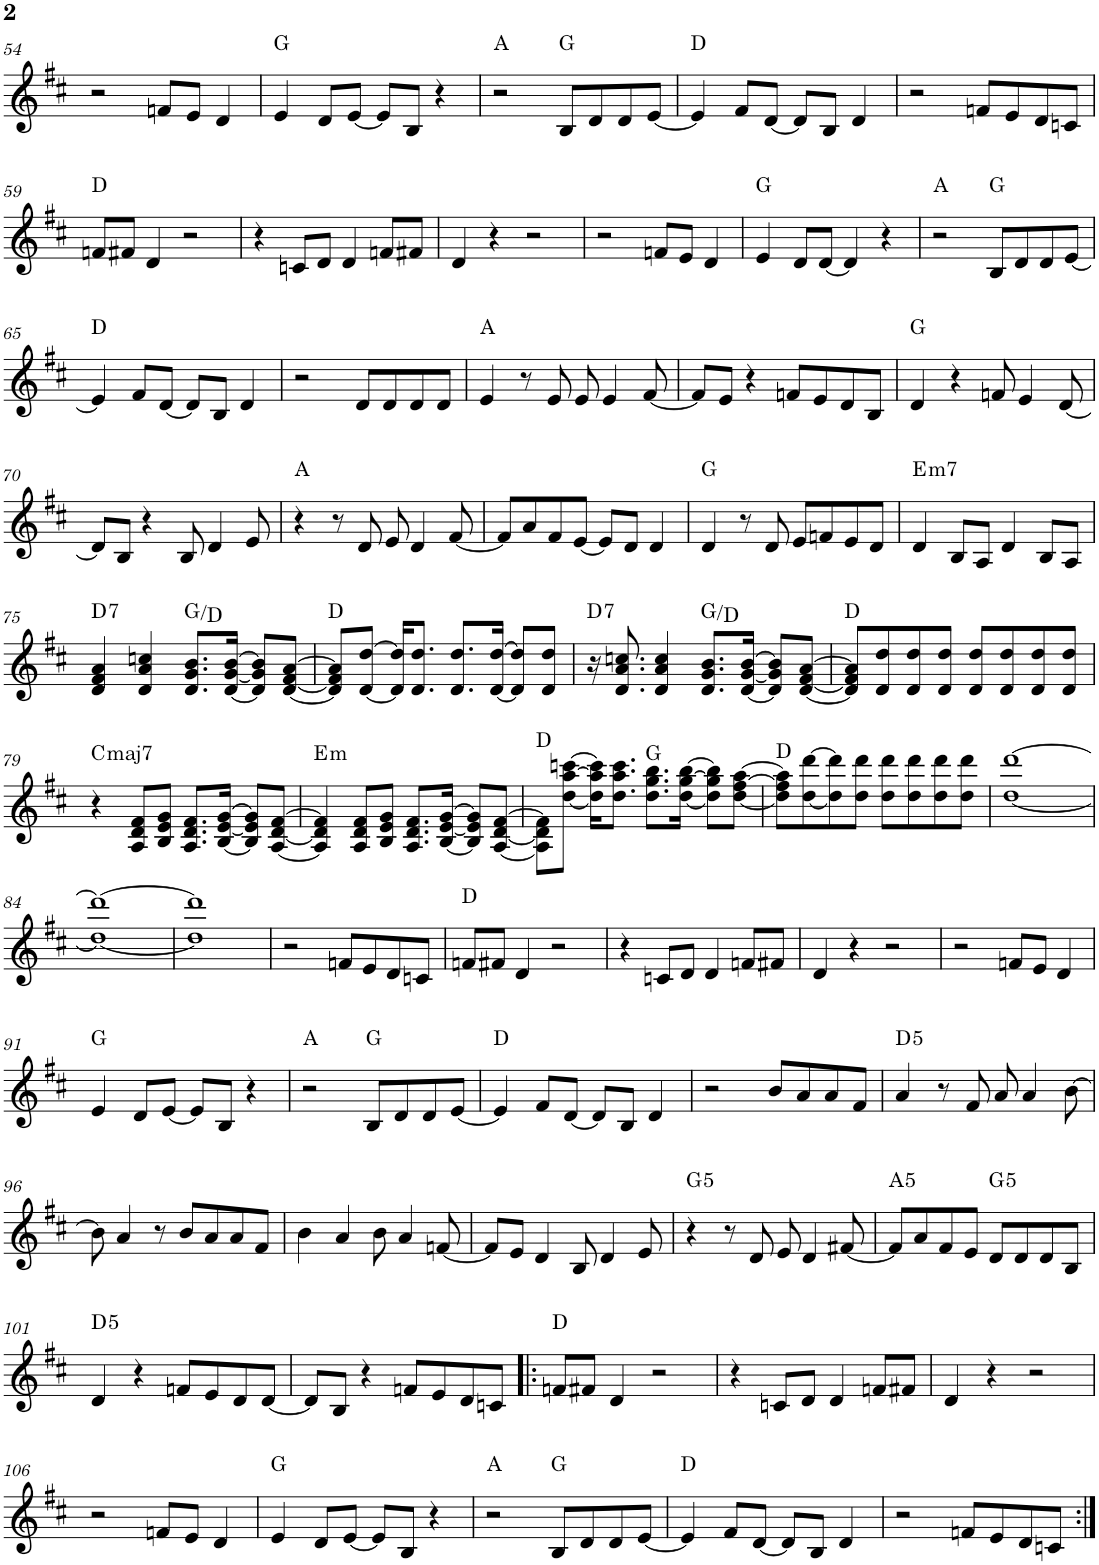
**kern	**harte
*part1	*part1
*staff1	*
*I"P1	*
!!LO:PB:g=z
*clefG2	*
*k[f#c#]	*
*D:	*
*M4/4	*
=54	=54
2r	.
8fn/L	.
8e/J	.
4d/	.
=55	=55
4e/	G:maj
8d/L	.
[<8e/J	.
8e/L]	.
8B/J	.
4r	.
=56	=56
2r	A:maj
8B/L	G:maj
8d/	.
8d/	.
[<8e/J	.
=57	=57
4e/]	D:maj
8f#/L	.
[<8d/J	.
8d/L]	.
8B/J	.
4d/	.
=58	=58
2r	.
8fn/L	.
8e/	.
8d/	.
8cn/J	.
!!LO:LB:g=z
=59	=59
8fn/L	D:maj
8f#X/J	.
4d/	.
2r	.
=60	=60
4r	.
8cn/L	.
8d/J	.
4d/	.
8fn/L	.
8f#X/J	.
=61	=61
4d/	.
4r	.
2r	.
=62	=62
2r	.
8fn/L	.
8e/J	.
4d/	.
=63	=63
4e/	G:maj
8d/L	.
[<8d/J	.
4d/]	.
4r	.
=64	=64
2r	A:maj
8B/L	G:maj
8d/	.
8d/	.
[<8e/J	.
!!LO:LB:g=z
=65	=65
4e/]	D:maj
8f#/L	.
[<8d/J	.
8d/L]	.
8B/J	.
4d/	.
=66	=66
2r	.
8d/L	.
8d/	.
8d/	.
8d/J	.
=67	=67
4e/	A:maj
8r	.
8e/	.
8e/	.
4e/	.
[<8f#/	.
=68	=68
8f#/L]	.
8e/J	.
4r	.
8fn/L	.
8e/	.
8d/	.
8B/J	.
=69	=69
4d/	G:maj
4r	.
8fn/	.
4e/	.
[<8d/	.
!!LO:LB:g=z
=70	=70
8d/L]	.
8B/J	.
4r	.
8B/	.
4d/	.
8e/	.
=71	=71
4r	A:maj
8r	.
8d/	.
8e/	.
4d/	.
[<8f#/	.
=72	=72
8f#/L]	.
8a/	.
8f#/	.
[<8e/J	.
8e/L]	.
8d/J	.
4d/	.
=73	=73
4d/	G:maj
8r	.
8d/	.
8e/L	.
8fn/	.
8e/	.
8d/J	.
=74	=74
!	!LO:H:kt=m7
4d/	E:min7
8B/L	.
8A/J	.
4d/	.
8B/L	.
8A/J	.
!!LO:LB:g=z
=75	=75
!	!LO:H:kt=7
4d/ 4f#/ 4a/	D:7
4d/ 4a/ 4ccn/	.
8.d/ 8.g/ 8.b/L	G:maj/5
[<16d/ [<16g/ [>16b/Jk	.
8d/] 8g/] 8b/]L	.
[<8d/ [<8f#/ [>8a/J	.
=76	=76
8d/] 8f#/] 8a/]L	D:maj
[<8d/ [>8dd/J	.
16d/] 16dd/]KL	.
8.d/ 8.dd/J	.
8.d/ 8.dd/L	.
[<16d/ [>16dd/Jk	.
8d/] 8dd/]L	.
8d/ 8dd/J	.
=77	=77
!	!LO:H:kt=7
16r	D:7
8.d/ 8.a/ 8.ccn/	.
4d/ 4a/ 4cc/	.
8.d/ 8.g/ 8.b/L	G:maj/5
[<16d/ [<16g/ [>16b/Jk	.
8d/] 8g/] 8b/]L	.
[<8d/ [<8f#/ [>8a/J	.
=78	=78
8d/] 8f#/] 8a/]L	D:maj
8d/ 8dd/	.
8d/ 8dd/	.
8d/ 8dd/J	.
8d/ 8dd/L	.
8d/ 8dd/	.
8d/ 8dd/	.
8d/ 8dd/J	.
!!LO:LB:g=z
=79	=79
!	!LO:H:kt=maj7
4r	C:maj7
8A/ 8d/ 8f#/L	.
8B/ 8e/ 8g/J	.
8.A/ 8.d/ 8.f#/L	.
[16B/ [16e/ [16g/Jk	.
8B/] 8e/] 8g/]L	.
[<8A/ [<8d/ [>8f#/J	.
=80	=80
!	!LO:H:kt=m
4A/] 4d/] 4f#/]	E:min
8A/ 8d/ 8f#/L	.
8B/ 8e/ 8g/J	.
8.A/ 8.d/ 8.f#/L	.
[16B/ [16e/ [16g/Jk	.
8B/] 8e/] 8g/]L	.
[<8A/ [<8d/ [>8f#/J	.
=81	=81
8A\] 8d\] 8f#\]L	D:maj
[<8dd\ [>8aa\ [>8cccn\J	.
16dd\] 16aa\] 16ccc\]KL	.
8.dd\ 8.aa\ 8.ccc\J	.
8.dd\ 8.gg\ 8.bb\L	G:maj
[<16dd\ [>16gg\ [>16bb\Jk	.
8dd\] 8gg\] 8bb\]L	.
[<8dd\ [>8ff#\ [>8aa\J	.
=82	=82
8dd\] 8ff#\] 8aa\]L	D:maj
[<8dd\ [>8ddd\	.
8dd\] 8ddd\]	.
8dd\ 8ddd\J	.
8dd\ 8ddd\L	.
8dd\ 8ddd\	.
8dd\ 8ddd\	.
8dd\ 8ddd\J	.
=83	=83
[<1dd [>1ddd	.
!!LO:LB:g=z
=84	=84
1dd_ 1ddd_	.
=85	=85
1dd] 1ddd]	.
=86	=86
2r	.
8fn/L	.
8e/	.
8d/	.
8cn/J	.
=87	=87
8fn/L	D:maj
8f#X/J	.
4d/	.
2r	.
=88	=88
4r	.
8cn/L	.
8d/J	.
4d/	.
8fn/L	.
8f#X/J	.
=89	=89
4d/	.
4r	.
2r	.
=90	=90
2r	.
8fn/L	.
8e/J	.
4d/	.
!!LO:LB:g=z
=91	=91
4e/	G:maj
8d/L	.
[<8e/J	.
8e/L]	.
8B/J	.
4r	.
=92	=92
2r	A:maj
8B/L	G:maj
8d/	.
8d/	.
[<8e/J	.
=93	=93
4e/]	D:maj
8f#/L	.
[<8d/J	.
8d/L]	.
8B/J	.
4d/	.
=94	=94
2r	.
8b/L	.
8a/	.
8a/	.
8f#/J	.
=95	=95
!	!LO:H:kt=5
4a/	D:(1,5)
8r	.
8f#/	.
8a/	.
4a/	.
[>8b\	.
!!LO:LB:g=z
=96	=96
8b\]	.
4a/	.
8r	.
8b/L	.
8a/	.
8a/	.
8f#/J	.
=97	=97
4b\	.
4a/	.
8b\	.
4a/	.
[<8fn/	.
=98	=98
8f/L]	.
8e/J	.
4d/	.
8B/	.
4d/	.
8e/	.
=99	=99
!	!LO:H:kt=5
4r	G:(1,5)
8r	.
8d/	.
8e/	.
4d/	.
[<8f#X/	.
=100	=100
!	!LO:H:kt=5
8f#/L]	A:(1,5)
8a/	.
8f#/	.
8e/J	.
!	!LO:H:kt=5
8d/L	G:(1,5)
8d/	.
8d/	.
8B/J	.
!!LO:LB:g=z
=101	=101
!	!LO:H:kt=5
4d/	D:(1,5)
4r	.
8fn/L	.
8e/	.
8d/	.
[<8d/J	.
=102	=102
8d/L]	.
8B/J	.
4r	.
8fn/L	.
8e/	.
8d/	.
8cn/J	.
=103!|:	=103!|:
8fn/L	D:maj
8f#X/J	.
4d/	.
2r	.
=104	=104
4r	.
8cn/L	.
8d/J	.
4d/	.
8fn/L	.
8f#X/J	.
=105	=105
4d/	.
4r	.
2r	.
!!LO:LB:g=z
=106	=106
2r	.
8fn/L	.
8e/J	.
4d/	.
=107	=107
4e/	G:maj
8d/L	.
[<8e/J	.
8e/L]	.
8B/J	.
4r	.
=108	=108
2r	A:maj
8B/L	G:maj
8d/	.
8d/	.
[<8e/J	.
=109	=109
4e/]	D:maj
8f#/L	.
[<8d/J	.
8d/L]	.
8B/J	.
4d/	.
=110	=110
2r	.
8fn/L	.
8e/	.
8d/	.
8cn/J	.
=:|!	=:|!
*-	*-
